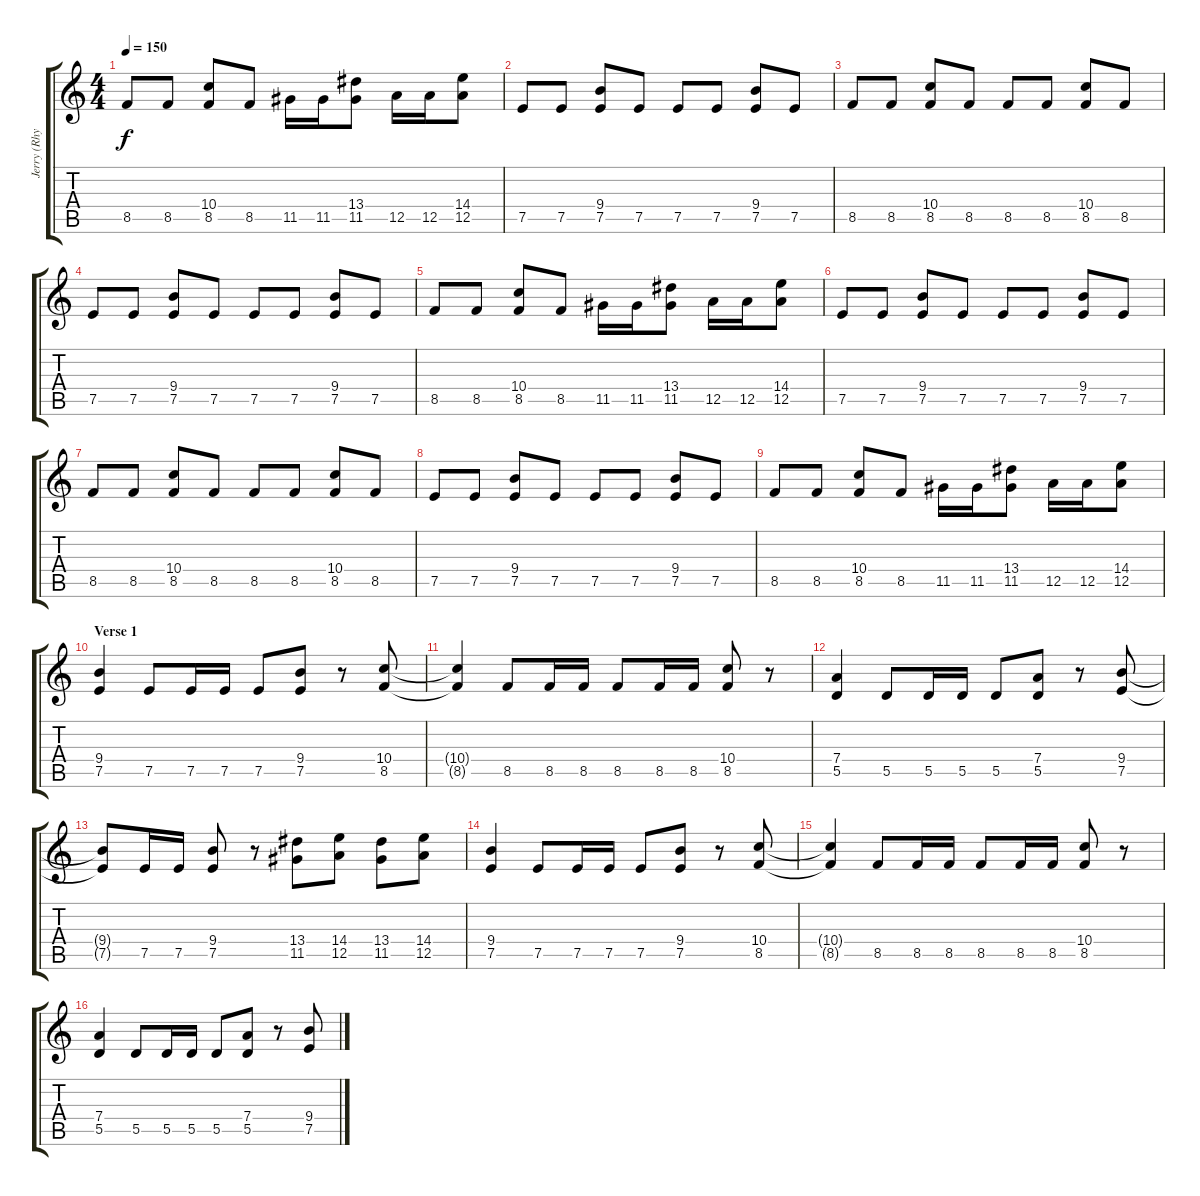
\track ("Jerry (Rhythm)" "Jerry (Rhy") {instrument distortionguitar}
\staff {score tabs}
\tuning (E4 B3 G3 D3 A2 E2) {hide}
\ts (4 4)
\tempo 150
\clef g2
\ks c
8.5.8{dy f} 8.5.8 (10.4 8.5).8 8.5.8 11.5.16 11.5.16 (13.4 11.5).8 12.5.16 12.5.16 (14.4 12.5).8 |
7.5.8 7.5.8 (9.4 7.5).8 7.5.8 7.5.8 7.5.8 (9.4 7.5).8 7.5.8 |
8.5.8 8.5.8 (10.4 8.5).8 8.5.8 8.5.8 8.5.8 (10.4 8.5).8 8.5.8 |
7.5.8 7.5.8 (9.4 7.5).8 7.5.8 7.5.8 7.5.8 (9.4 7.5).8 7.5.8 |
8.5.8 8.5.8 (10.4 8.5).8 8.5.8 11.5.16 11.5.16 (13.4 11.5).8 12.5.16 12.5.16 (14.4 12.5).8 |
7.5.8 7.5.8 (9.4 7.5).8 7.5.8 7.5.8 7.5.8 (9.4 7.5).8 7.5.8 |
8.5.8 8.5.8 (10.4 8.5).8 8.5.8 8.5.8 8.5.8 (10.4 8.5).8 8.5.8 |
7.5.8 7.5.8 (9.4 7.5).8 7.5.8 7.5.8 7.5.8 (9.4 7.5).8 7.5.8 |
8.5.8 8.5.8 (10.4 8.5).8 8.5.8 11.5.16 11.5.16 (13.4 11.5).8 12.5.16 12.5.16 (14.4 12.5).8 |
\section ("" "Verse 1")
(9.4 7.5).4 7.5.8 7.5.16 7.5.16 7.5.8 (9.4 7.5).8 r.8 (10.4 8.5).8 |
(10.4{t} 8.5{t}).4 8.5.8 8.5.16 8.5.16 8.5.8 8.5.16 8.5.16 (10.4 8.5).8 r.8 |
(7.4 5.5).4 5.5.8 5.5.16 5.5.16 5.5.8 (7.4 5.5).8 r.8 (9.4 7.5).8 |
(9.4{t} 7.5{t}).8 7.5.16 7.5.16 (9.4 7.5).8 r.8 (13.4 11.5).8 (14.4 12.5).8 (13.4 11.5).8 (14.4 12.5).8 |
(9.4 7.5).4 7.5.8 7.5.16 7.5.16 7.5.8 (9.4 7.5).8 r.8 (10.4 8.5).8 |
(10.4{t} 8.5{t}).4 8.5.8 8.5.16 8.5.16 8.5.8 8.5.16 8.5.16 (10.4 8.5).8 r.8 |
(7.4 5.5).4 5.5.8 5.5.16 5.5.16 5.5.8 (7.4 5.5).8 r.8 (9.4 7.5).8
